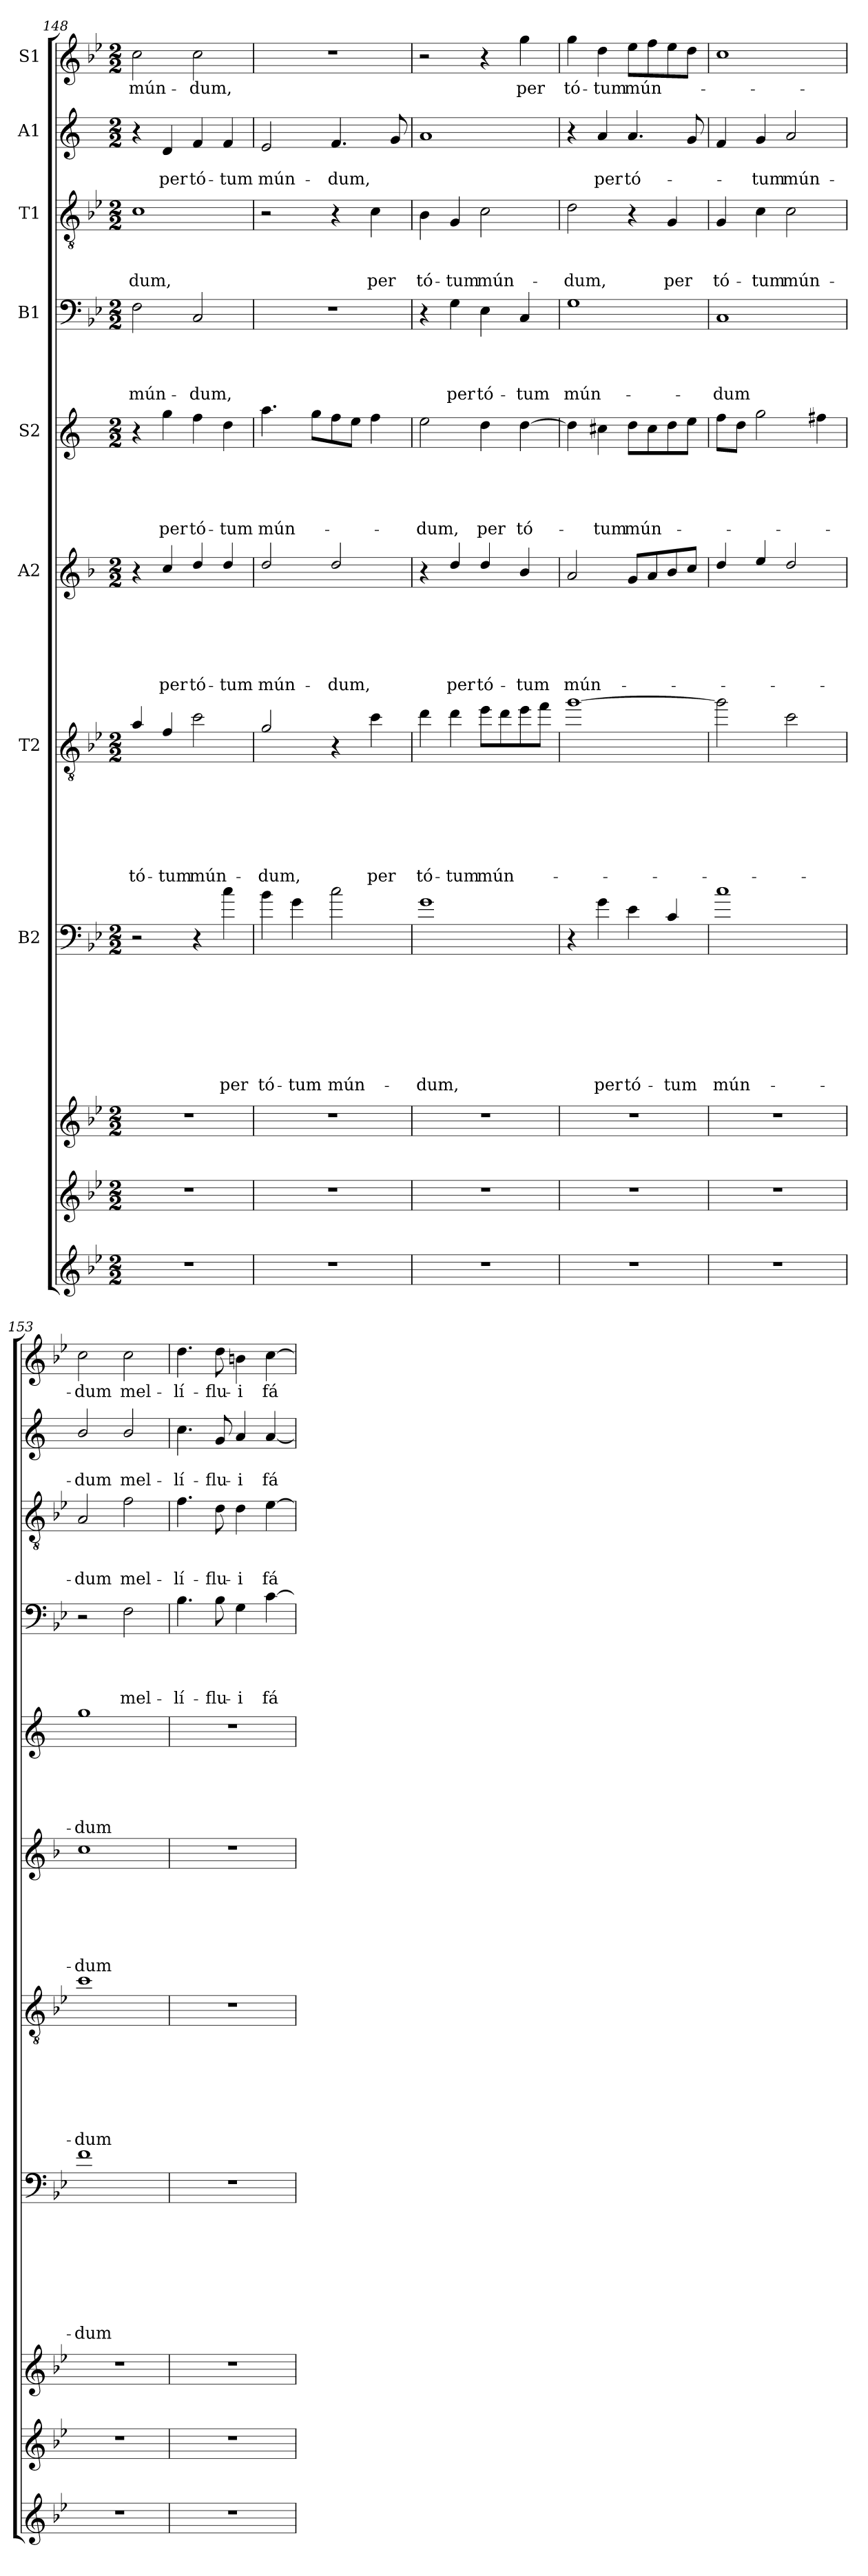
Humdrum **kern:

**kern	**kern	**kern	**kern	**text	**text	**text	**text	**text	**text	**text	**text	**kern	**text	**text	**text	**text	**text	**text	**text	**kern	**text	**text	**text	**text	**text	**text	**kern	**text	**text	**text	**text	**text	**kern	**text	**text	**text	**text	**kern	**text	**text	**text	**kern	**text	**text	**kern	**text
*part11	*part10	*part9	*part8	*part8	*part8	*part8	*part8	*part8	*part8	*part8	*part8	*part7	*part7	*part7	*part7	*part7	*part7	*part7	*part7	*part6	*part6	*part6	*part6	*part6	*part6	*part6	*part5	*part5	*part5	*part5	*part5	*part5	*part4	*part4	*part4	*part4	*part4	*part3	*part3	*part3	*part3	*part2	*part2	*part2	*part1	*part1
*staff11	*staff10	*staff9	*staff8	*staff8	*staff8	*staff8	*staff8	*staff8	*staff8	*staff8	*staff8	*staff7	*staff7	*staff7	*staff7	*staff7	*staff7	*staff7	*staff7	*staff6	*staff6	*staff6	*staff6	*staff6	*staff6	*staff6	*staff5	*staff5	*staff5	*staff5	*staff5	*staff5	*staff4	*staff4	*staff4	*staff4	*staff4	*staff3	*staff3	*staff3	*staff3	*staff2	*staff2	*staff2	*staff1	*staff1
*	*	*	*I"B2	*	*	*	*	*	*	*	*	*I"T2	*	*	*	*	*	*	*	*I"A2	*	*	*	*	*	*	*I"S2	*	*	*	*	*	*I"B1	*	*	*	*	*I"T1	*	*	*	*I"A1	*	*	*I"S1	*
!!LO:PB:g=z
*clefG2	*clefG2	*clefG2	*clefF4	*	*	*	*	*	*	*	*	*clefGv2	*	*	*	*	*	*	*	*clefG2	*	*	*	*	*	*	*clefG2	*	*	*	*	*	*clefF4	*	*	*	*	*clefGv2	*	*	*	*clefG2	*	*	*clefG2	*
*	*	*	*ITrd7c12	*	*	*	*	*	*	*	*	*ITrd8c14	*	*	*	*	*	*	*	*ITrd4c7	*	*	*	*	*	*	*ITrd1c2	*	*	*	*	*	*	*	*	*	*	*	*	*	*	*ITrd1c2	*	*	*	*
*k[b-e-]	*k[b-e-]	*k[b-e-]	*k[b-e-]	*	*	*	*	*	*	*	*	*k[b-e-]	*	*	*	*	*	*	*	*k[b-e-]	*	*	*	*	*	*	*k[b-e-]	*	*	*	*	*	*k[b-e-]	*	*	*	*	*k[b-e-]	*	*	*	*k[b-e-]	*	*	*k[b-e-]	*
*B-:	*B-:	*B-:	*B-:	*	*	*	*	*	*	*	*	*B-:	*	*	*	*	*	*	*	*B-:	*	*	*	*	*	*	*B-:	*	*	*	*	*	*B-:	*	*	*	*	*B-:	*	*	*	*B-:	*	*	*B-:	*
*M2/2	*M2/2	*M2/2	*M2/2	*	*	*	*	*	*	*	*	*M2/2	*	*	*	*	*	*	*	*M2/2	*	*	*	*	*	*	*M2/2	*	*	*	*	*	*M2/2	*	*	*	*	*M2/2	*	*	*	*M2/2	*	*	*M2/2	*
=148	=148	=148	=148	=148	=148	=148	=148	=148	=148	=148	=148	=148	=148	=148	=148	=148	=148	=148	=148	=148	=148	=148	=148	=148	=148	=148	=148	=148	=148	=148	=148	=148	=148	=148	=148	=148	=148	=148	=148	=148	=148	=148	=148	=148	=148	=148
!	!	!	!	!	!	!	!	!	!	!	!	!	!	!	!	!	!	!	!LO:LY:b	!	!	!	!	!	!	!	!	!	!	!	!	!	!	!	!	!	!LO:LY:b	!	!	!	!LO:LY:b	!	!	!	!	!LO:LY:b
1r	1r	1r	2r	.	.	.	.	.	.	.	.	4A/	.	.	.	.	.	.	tó-	4r	.	.	.	.	.	.	4r	.	.	.	.	.	2F\	.	.	.	mún-	1c	.	.	-dum,	4r	.	.	2cc\	mún-
!	!	!	!	!	!	!	!	!	!	!	!	!	!	!	!	!	!	!	!LO:LY:b	!	!	!	!	!	!	!LO:LY:b	!	!	!	!	!	!LO:LY:b	!	!	!	!	!	!	!	!	!	!	!	!LO:LY:b	!	!
.	.	.	.	.	.	.	.	.	.	.	.	4F/	.	.	.	.	.	.	-tum	4f/	.	.	.	.	.	per	4ff\	.	.	.	.	per	.	.	.	.	.	.	.	.	.	4c/	.	per	.	.
!	!	!	!	!	!	!	!	!	!	!	!	!	!	!	!	!	!	!	!LO:LY:b	!	!	!	!	!	!	!LO:LY:b	!	!	!	!	!	!LO:LY:b	!	!	!	!	!LO:LY:b	!	!	!	!	!	!	!LO:LY:b	!	!LO:LY:b
.	.	.	4r	.	.	.	.	.	.	.	.	2c\	.	.	.	.	.	.	mún-	4g/	.	.	.	.	.	tó-	4ee-\	.	.	.	.	tó-	2C/	.	.	.	-dum,	.	.	.	.	4e-/	.	tó-	2cc\	-dum,
!	!	!	!	!	!	!	!	!	!	!	!LO:LY:b	!	!	!	!	!	!	!	!	!	!	!	!	!	!	!LO:LY:b	!	!	!	!	!	!LO:LY:b	!	!	!	!	!	!	!	!	!	!	!	!LO:LY:b	!	!
.	.	.	4c\	.	.	.	.	.	.	.	per	.	.	.	.	.	.	.	.	4g/	.	.	.	.	.	-tum	4cc\	.	.	.	.	-tum	.	.	.	.	.	.	.	.	.	4e-/	.	-tum	.	.
=149	=149	=149	=149	=149	=149	=149	=149	=149	=149	=149	=149	=149	=149	=149	=149	=149	=149	=149	=149	=149	=149	=149	=149	=149	=149	=149	=149	=149	=149	=149	=149	=149	=149	=149	=149	=149	=149	=149	=149	=149	=149	=149	=149	=149	=149	=149
!	!	!	!	!	!	!	!	!	!	!	!LO:LY:b	!	!	!	!	!	!	!	!LO:LY:b	!	!	!	!	!	!	!LO:LY:b	!	!	!	!	!	!LO:LY:b	!	!	!	!	!	!	!	!	!	!	!	!LO:LY:b	!	!
1r	1r	1r	4B-\	.	.	.	.	.	.	.	tó-	2G/	.	.	.	.	.	.	-dum,	2g/	.	.	.	.	.	mún-	4.gg\	.	.	.	.	mún-	1r	.	.	.	.	2r	.	.	.	2d/	.	mún-	1r	.
!	!	!	!	!	!	!	!	!	!	!	!LO:LY:b	!	!	!	!	!	!	!	!	!	!	!	!	!	!	!	!	!	!	!	!	!	!	!	!	!	!	!	!	!	!	!	!	!	!	!
.	.	.	4G\	.	.	.	.	.	.	.	-tum	.	.	.	.	.	.	.	.	.	.	.	.	.	.	.	.	.	.	.	.	.	.	.	.	.	.	.	.	.	.	.	.	.	.	.
.	.	.	.	.	.	.	.	.	.	.	.	.	.	.	.	.	.	.	.	.	.	.	.	.	.	.	8ff\L	.	.	.	.	.	.	.	.	.	.	.	.	.	.	.	.	.	.	.
!	!	!	!	!	!	!	!	!	!	!	!LO:LY:b	!	!	!	!	!	!	!	!	!	!	!	!	!	!	!LO:LY:b	!	!	!	!	!	!	!	!	!	!	!	!	!	!	!	!	!	!LO:LY:b	!	!
.	.	.	2c\	.	.	.	.	.	.	.	mún-	4r	.	.	.	.	.	.	.	2g/	.	.	.	.	.	-dum,	8ee-\	.	.	.	.	.	.	.	.	.	.	4r	.	.	.	4.e-/	.	-dum,	.	.
.	.	.	.	.	.	.	.	.	.	.	.	.	.	.	.	.	.	.	.	.	.	.	.	.	.	.	8dd\J	.	.	.	.	.	.	.	.	.	.	.	.	.	.	.	.	.	.	.
!	!	!	!	!	!	!	!	!	!	!	!	!	!	!	!	!	!	!	!LO:LY:b	!	!	!	!	!	!	!	!	!	!	!	!	!	!	!	!	!	!	!	!	!	!LO:LY:b	!	!	!	!	!
.	.	.	.	.	.	.	.	.	.	.	.	4c\	.	.	.	.	.	.	per	.	.	.	.	.	.	.	4ee-\	.	.	.	.	.	.	.	.	.	.	4c\	.	.	per	.	.	.	.	.
.	.	.	.	.	.	.	.	.	.	.	.	.	.	.	.	.	.	.	.	.	.	.	.	.	.	.	.	.	.	.	.	.	.	.	.	.	.	.	.	.	.	8f/	.	.	.	.
=150	=150	=150	=150	=150	=150	=150	=150	=150	=150	=150	=150	=150	=150	=150	=150	=150	=150	=150	=150	=150	=150	=150	=150	=150	=150	=150	=150	=150	=150	=150	=150	=150	=150	=150	=150	=150	=150	=150	=150	=150	=150	=150	=150	=150	=150	=150
!	!	!	!	!	!	!	!	!	!	!	!LO:LY:b	!	!	!	!	!	!	!	!LO:LY:b	!	!	!	!	!	!	!	!	!	!	!	!	!LO:LY:b	!	!	!	!	!	!	!	!	!LO:LY:b	!	!	!	!	!
1r	1r	1r	1G	.	.	.	.	.	.	.	-dum,	4d\	.	.	.	.	.	.	tó-	4r	.	.	.	.	.	.	2dd\	.	.	.	.	-dum,	4r	.	.	.	.	4B-\	.	.	tó-	1g	.	.	2r	.
!	!	!	!	!	!	!	!	!	!	!	!	!	!	!	!	!	!	!	!LO:LY:b	!	!	!	!	!	!	!LO:LY:b	!	!	!	!	!	!	!	!	!	!	!LO:LY:b	!	!	!	!LO:LY:b	!	!	!	!	!
.	.	.	.	.	.	.	.	.	.	.	.	4d\	.	.	.	.	.	.	-tum	4g/	.	.	.	.	.	per	.	.	.	.	.	.	4G\	.	.	.	per	4G/	.	.	-tum	.	.	.	.	.
!	!	!	!	!	!	!	!	!	!	!	!	!	!	!	!	!	!	!	!LO:LY:b	!	!	!	!	!	!	!LO:LY:b	!	!	!	!	!	!LO:LY:b	!	!	!	!	!LO:LY:b	!	!	!	!LO:LY:b	!	!	!	!	!
.	.	.	.	.	.	.	.	.	.	.	.	8e-\L	.	.	.	.	.	.	mún-	4g/	.	.	.	.	.	tó-	4cc\	.	.	.	.	per	4E-\	.	.	.	tó-	2c\	.	.	mún-	.	.	.	4r	.
.	.	.	.	.	.	.	.	.	.	.	.	8d\	.	.	.	.	.	.	.	.	.	.	.	.	.	.	.	.	.	.	.	.	.	.	.	.	.	.	.	.	.	.	.	.	.	.
!	!	!	!	!	!	!	!	!	!	!	!	!	!	!	!	!	!	!	!	!	!	!	!	!	!	!LO:LY:b	!	!	!	!	!	!LO:LY:b	!	!	!	!	!LO:LY:b	!	!	!	!	!	!	!	!	!LO:LY:b
.	.	.	.	.	.	.	.	.	.	.	.	8e-\	.	.	.	.	.	.	.	4e-/	.	.	.	.	.	-tum	[4cc\	.	.	.	.	tó-	4C/	.	.	.	-tum	.	.	.	.	.	.	.	4gg\	per
.	.	.	.	.	.	.	.	.	.	.	.	8f\J	.	.	.	.	.	.	.	.	.	.	.	.	.	.	.	.	.	.	.	.	.	.	.	.	.	.	.	.	.	.	.	.	.	.
=151	=151	=151	=151	=151	=151	=151	=151	=151	=151	=151	=151	=151	=151	=151	=151	=151	=151	=151	=151	=151	=151	=151	=151	=151	=151	=151	=151	=151	=151	=151	=151	=151	=151	=151	=151	=151	=151	=151	=151	=151	=151	=151	=151	=151	=151	=151
!	!	!	!	!	!	!	!	!	!	!	!	!	!	!	!	!	!	!	!	!	!	!	!	!	!	!LO:LY:b	!	!	!	!	!	!	!	!	!	!	!LO:LY:b	!	!	!	!LO:LY:b	!	!	!	!	!LO:LY:b
1r	1r	1r	4r	.	.	.	.	.	.	.	.	[1g	.	.	.	.	.	.	.	2d/	.	.	.	.	.	mún-	4cc\]	.	.	.	.	.	1G	.	.	.	mún-	2d\	.	.	-dum,	4r	.	.	4gg\	tó-
!	!	!	!	!	!	!	!	!	!	!	!LO:LY:b	!	!	!	!	!	!	!	!	!	!	!	!	!	!	!	!	!	!	!	!	!LO:LY:b	!	!	!	!	!	!	!	!	!	!	!	!LO:LY:b	!	!LO:LY:b
.	.	.	4G\	.	.	.	.	.	.	.	per	.	.	.	.	.	.	.	.	.	.	.	.	.	.	.	4bn\	.	.	.	.	-tum	.	.	.	.	.	.	.	.	.	4g/	.	per	4dd\	-tum
!	!	!	!	!	!	!	!	!	!	!	!LO:LY:b	!	!	!	!	!	!	!	!	!	!	!	!	!	!	!	!	!	!	!	!	!LO:LY:b	!	!	!	!	!	!	!	!	!	!	!	!LO:LY:b	!	!LO:LY:b
.	.	.	4E-\	.	.	.	.	.	.	.	tó-	.	.	.	.	.	.	.	.	8c/L	.	.	.	.	.	.	8cc\L	.	.	.	.	mún-	.	.	.	.	.	4r	.	.	.	4.g/	.	tó-	8ee-\L	mún-
.	.	.	.	.	.	.	.	.	.	.	.	.	.	.	.	.	.	.	.	8d/	.	.	.	.	.	.	8b\	.	.	.	.	.	.	.	.	.	.	.	.	.	.	.	.	.	8ff\	.
!	!	!	!	!	!	!	!	!	!	!	!LO:LY:b	!	!	!	!	!	!	!	!	!	!	!	!	!	!	!	!	!	!	!	!	!	!	!	!	!	!	!	!	!	!LO:LY:b	!	!	!	!	!
.	.	.	4C/	.	.	.	.	.	.	.	-tum	.	.	.	.	.	.	.	.	8e-/	.	.	.	.	.	.	8cc\	.	.	.	.	.	.	.	.	.	.	4G/	.	.	per	.	.	.	8ee-\	.
.	.	.	.	.	.	.	.	.	.	.	.	.	.	.	.	.	.	.	.	8f/J	.	.	.	.	.	.	8dd\J	.	.	.	.	.	.	.	.	.	.	.	.	.	.	8f/	.	.	8dd\J	.
=152	=152	=152	=152	=152	=152	=152	=152	=152	=152	=152	=152	=152	=152	=152	=152	=152	=152	=152	=152	=152	=152	=152	=152	=152	=152	=152	=152	=152	=152	=152	=152	=152	=152	=152	=152	=152	=152	=152	=152	=152	=152	=152	=152	=152	=152	=152
!	!	!	!	!	!	!	!	!	!	!	!LO:LY:b	!	!	!	!	!	!	!	!	!	!	!	!	!	!	!	!	!	!	!	!	!	!	!	!	!	!LO:LY:b	!	!	!	!LO:LY:b	!	!	!	!	!
1r	1r	1r	1c	.	.	.	.	.	.	.	mún-	2g\]	.	.	.	.	.	.	.	4g/	.	.	.	.	.	.	8ee-\L	.	.	.	.	.	1C	.	.	.	-dum	4G/	.	.	tó-	4e-/	.	.	1cc	.
.	.	.	.	.	.	.	.	.	.	.	.	.	.	.	.	.	.	.	.	.	.	.	.	.	.	.	8cc\J	.	.	.	.	.	.	.	.	.	.	.	.	.	.	.	.	.	.	.
!	!	!	!	!	!	!	!	!	!	!	!	!	!	!	!	!	!	!	!	!	!	!	!	!	!	!	!	!	!	!	!	!	!	!	!	!	!	!	!	!	!LO:LY:b	!	!	!LO:LY:b	!	!
.	.	.	.	.	.	.	.	.	.	.	.	.	.	.	.	.	.	.	.	4a/	.	.	.	.	.	.	2ff\	.	.	.	.	.	.	.	.	.	.	4c\	.	.	-tum	4f/	.	-tum	.	.
!	!	!	!	!	!	!	!	!	!	!	!	!	!	!	!	!	!	!	!	!	!	!	!	!	!	!	!	!	!	!	!	!	!	!	!	!	!	!	!	!	!LO:LY:b	!	!	!LO:LY:b	!	!
.	.	.	.	.	.	.	.	.	.	.	.	2c\	.	.	.	.	.	.	.	2g/	.	.	.	.	.	.	.	.	.	.	.	.	.	.	.	.	.	2c\	.	.	mún-	2g/	.	mún-	.	.
.	.	.	.	.	.	.	.	.	.	.	.	.	.	.	.	.	.	.	.	.	.	.	.	.	.	.	4een\	.	.	.	.	.	.	.	.	.	.	.	.	.	.	.	.	.	.	.
!!LO:PB:g=z
=153	=153	=153	=153	=153	=153	=153	=153	=153	=153	=153	=153	=153	=153	=153	=153	=153	=153	=153	=153	=153	=153	=153	=153	=153	=153	=153	=153	=153	=153	=153	=153	=153	=153	=153	=153	=153	=153	=153	=153	=153	=153	=153	=153	=153	=153	=153
!	!	!	!	!	!	!	!	!	!	!	!LO:LY:b	!	!	!	!	!	!	!	!LO:LY:b	!	!	!	!	!	!	!LO:LY:b	!	!	!	!	!	!LO:LY:b	!	!	!	!	!	!	!	!	!LO:LY:b	!	!	!LO:LY:b	!	!LO:LY:b
1r	1r	1r	1F	.	.	.	.	.	.	.	-dum	1c	.	.	.	.	.	.	-dum	1f	.	.	.	.	.	-dum	1ff	.	.	.	.	-dum	2r	.	.	.	.	2A/	.	.	-dum	2a/	.	-dum	2cc\	-dum
!	!	!	!	!	!	!	!	!	!	!	!	!	!	!	!	!	!	!	!	!	!	!	!	!	!	!	!	!	!	!	!	!	!	!	!	!	!LO:LY:b	!	!	!	!LO:LY:b	!	!	!LO:LY:b	!	!LO:LY:b
.	.	.	.	.	.	.	.	.	.	.	.	.	.	.	.	.	.	.	.	.	.	.	.	.	.	.	.	.	.	.	.	.	2F\	.	.	.	mel-	2f\	.	.	mel-	2a/	.	mel-	2cc\	mel-
=154	=154	=154	=154	=154	=154	=154	=154	=154	=154	=154	=154	=154	=154	=154	=154	=154	=154	=154	=154	=154	=154	=154	=154	=154	=154	=154	=154	=154	=154	=154	=154	=154	=154	=154	=154	=154	=154	=154	=154	=154	=154	=154	=154	=154	=154	=154
!	!	!	!	!	!	!	!	!	!	!	!	!	!	!	!	!	!	!	!	!	!	!	!	!	!	!	!	!	!	!	!	!	!	!	!	!	!LO:LY:b	!	!	!	!LO:LY:b	!	!	!LO:LY:b	!	!LO:LY:b
1r	1r	1r	1r	.	.	.	.	.	.	.	.	1r	.	.	.	.	.	.	.	1r	.	.	.	.	.	.	1r	.	.	.	.	.	4.B-\	.	.	.	-lí-	4.f\	.	.	-lí-	4.b-\	.	-lí-	4.dd\	-lí-
!	!	!	!	!	!	!	!	!	!	!	!	!	!	!	!	!	!	!	!	!	!	!	!	!	!	!	!	!	!	!	!	!	!	!	!	!	!LO:LY:b	!	!	!	!LO:LY:b	!	!	!LO:LY:b	!	!LO:LY:b
.	.	.	.	.	.	.	.	.	.	.	.	.	.	.	.	.	.	.	.	.	.	.	.	.	.	.	.	.	.	.	.	.	8B-\	.	.	.	-flu-	8d\	.	.	-flu-	8f/	.	-flu-	8dd\	-flu-
!	!	!	!	!	!	!	!	!	!	!	!	!	!	!	!	!	!	!	!	!	!	!	!	!	!	!	!	!	!	!	!	!	!	!	!	!	!LO:LY:b	!	!	!	!LO:LY:b	!	!	!LO:LY:b	!	!LO:LY:b
.	.	.	.	.	.	.	.	.	.	.	.	.	.	.	.	.	.	.	.	.	.	.	.	.	.	.	.	.	.	.	.	.	4G\	.	.	.	-i	4d\	.	.	-i	4g/	.	-i	4bn\	-i
!	!	!	!	!	!	!	!	!	!	!	!	!	!	!	!	!	!	!	!	!	!	!	!	!	!	!	!	!	!	!	!	!	!	!	!	!	!LO:LY:b	!	!	!	!LO:LY:b	!	!	!LO:LY:b	!	!LO:LY:b
.	.	.	.	.	.	.	.	.	.	.	.	.	.	.	.	.	.	.	.	.	.	.	.	.	.	.	.	.	.	.	.	.	[4c\	.	.	.	fá-	[4e-\	.	.	fá-	[4g/	.	fá-	[4cc\	fá-
=	=	=	=	=	=	=	=	=	=	=	=	=	=	=	=	=	=	=	=	=	=	=	=	=	=	=	=	=	=	=	=	=	=	=	=	=	=	=	=	=	=	=	=	=	=	=
*-	*-	*-	*-	*-	*-	*-	*-	*-	*-	*-	*-	*-	*-	*-	*-	*-	*-	*-	*-	*-	*-	*-	*-	*-	*-	*-	*-	*-	*-	*-	*-	*-	*-	*-	*-	*-	*-	*-	*-	*-	*-	*-	*-	*-	*-	*-
